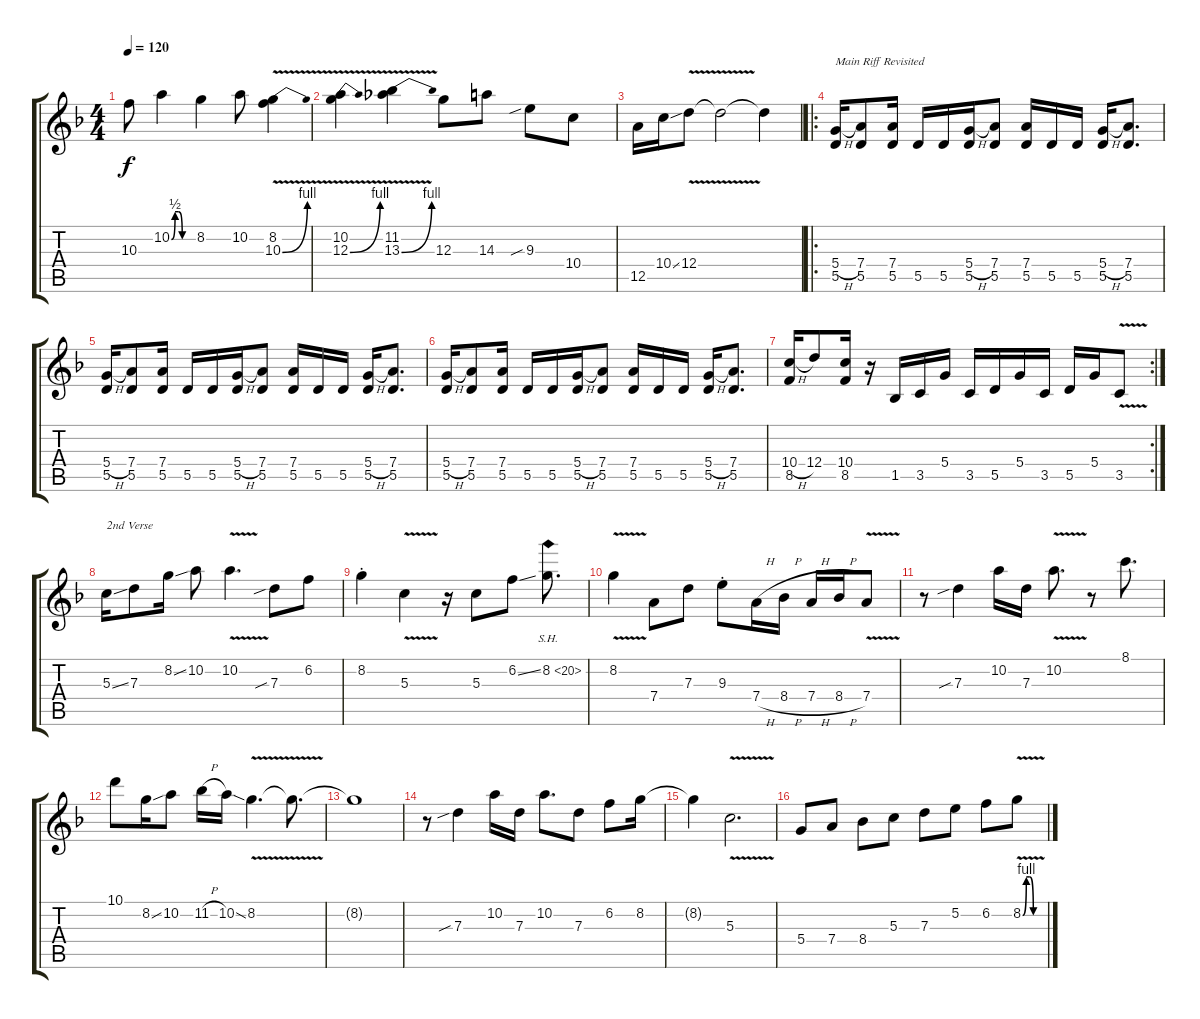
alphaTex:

\track "" {instrument distortionguitar}
\staff {score tabs}
\tuning (E4 B3 G3 D3 A2 E2) {hide}
\ts (4 4)
\tempo 120
\clef g2
\ks dminor
10.3.8{dy f} 10.2{be (custom 0 0 10 2 20 2 30 0 60 0)}.4 8.2.4 10.2.8 (8.2 10.3{be (bend 0 0 60 4) v}).4 |
(10.2 12.3{be (bend 0 0 60 4) v}).4 (11.2 13.3{be (bend 0 0 60 4) v}).4 12.3.8 14.3.8 9.3{sib}.8 10.4.8 |
12.5.16 10.4{ss}.16 12.4{v}.8 12.4{t}.2 12.4{t}.4 |
\ro
(5.4{h} 5.5).16{txt "Main Riff Revisited"} (7.4 5.5).8 (7.4 5.5).16 5.5.16 5.5.16 (5.4{h} 5.5).16 (7.4 5.5).8 (7.4 5.5).16 5.5.16 5.5.16 (5.4{h} 5.5).16 (7.4 5.5).8{d} |
(5.4{h} 5.5).16 (7.4 5.5).8 (7.4 5.5).16 5.5.16 5.5.16 (5.4{h} 5.5).16 (7.4 5.5).8 (7.4 5.5).16 5.5.16 5.5.16 (5.4{h} 5.5).16 (7.4 5.5).8{d} |
(5.4{h} 5.5).16 (7.4 5.5).8 (7.4 5.5).16 5.5.16 5.5.16 (5.4{h} 5.5).16 (7.4 5.5).8 (7.4 5.5).16 5.5.16 5.5.16 (5.4{h} 5.5).16 (7.4 5.5).8{d} |
\rc 2
(10.4{h} 8.5).16 12.4.8 (10.4 8.5).16 r.16 1.5.16 3.5.16 5.4.16 3.5.16 5.5.16 5.4.16 3.5.16 5.5.16 5.4.16 3.5{v}.8 |
5.3{ss}.16{txt "2nd Verse"} 7.3.8 8.2{ss}.16 10.2.8 10.2{v}.4{d} 7.3{sib}.8 6.2.8 |
8.2{st}.4 5.3{v}.4 r.16 5.3.8 6.2{ss}.8 8.2{sh 12}.8{d} |
8.2{v}.4 7.4.8 7.3.8 9.3{st}.8 7.4{h}.16 8.4{h}.16 7.4{h}.16 8.4{h}.16 7.4{v}.8 |
r.8 7.3{sib}.4 10.2.16 7.3.16 10.2{v}.8{d} r.8 8.1.8{d} |
10.1.8 8.2{ss}.16 10.2.8 11.2{h}.16 10.2{ss}.16 8.2{v}.4{d} 8.2{t}.8{d} |
8.2{t}.1 |
r.8 7.3{sib}.4 10.2.16 7.3.16 10.2.8{d} 7.3.8 6.2.8 8.2.16 |
8.2{t}.4 5.3{v}.2{d} |
5.4.8 7.4.8 8.4.8 5.3.8 7.3.8 5.2.8 6.2.8 8.2{be (custom 0 0 10 4 20 4 30 0 60 0) v}.8
